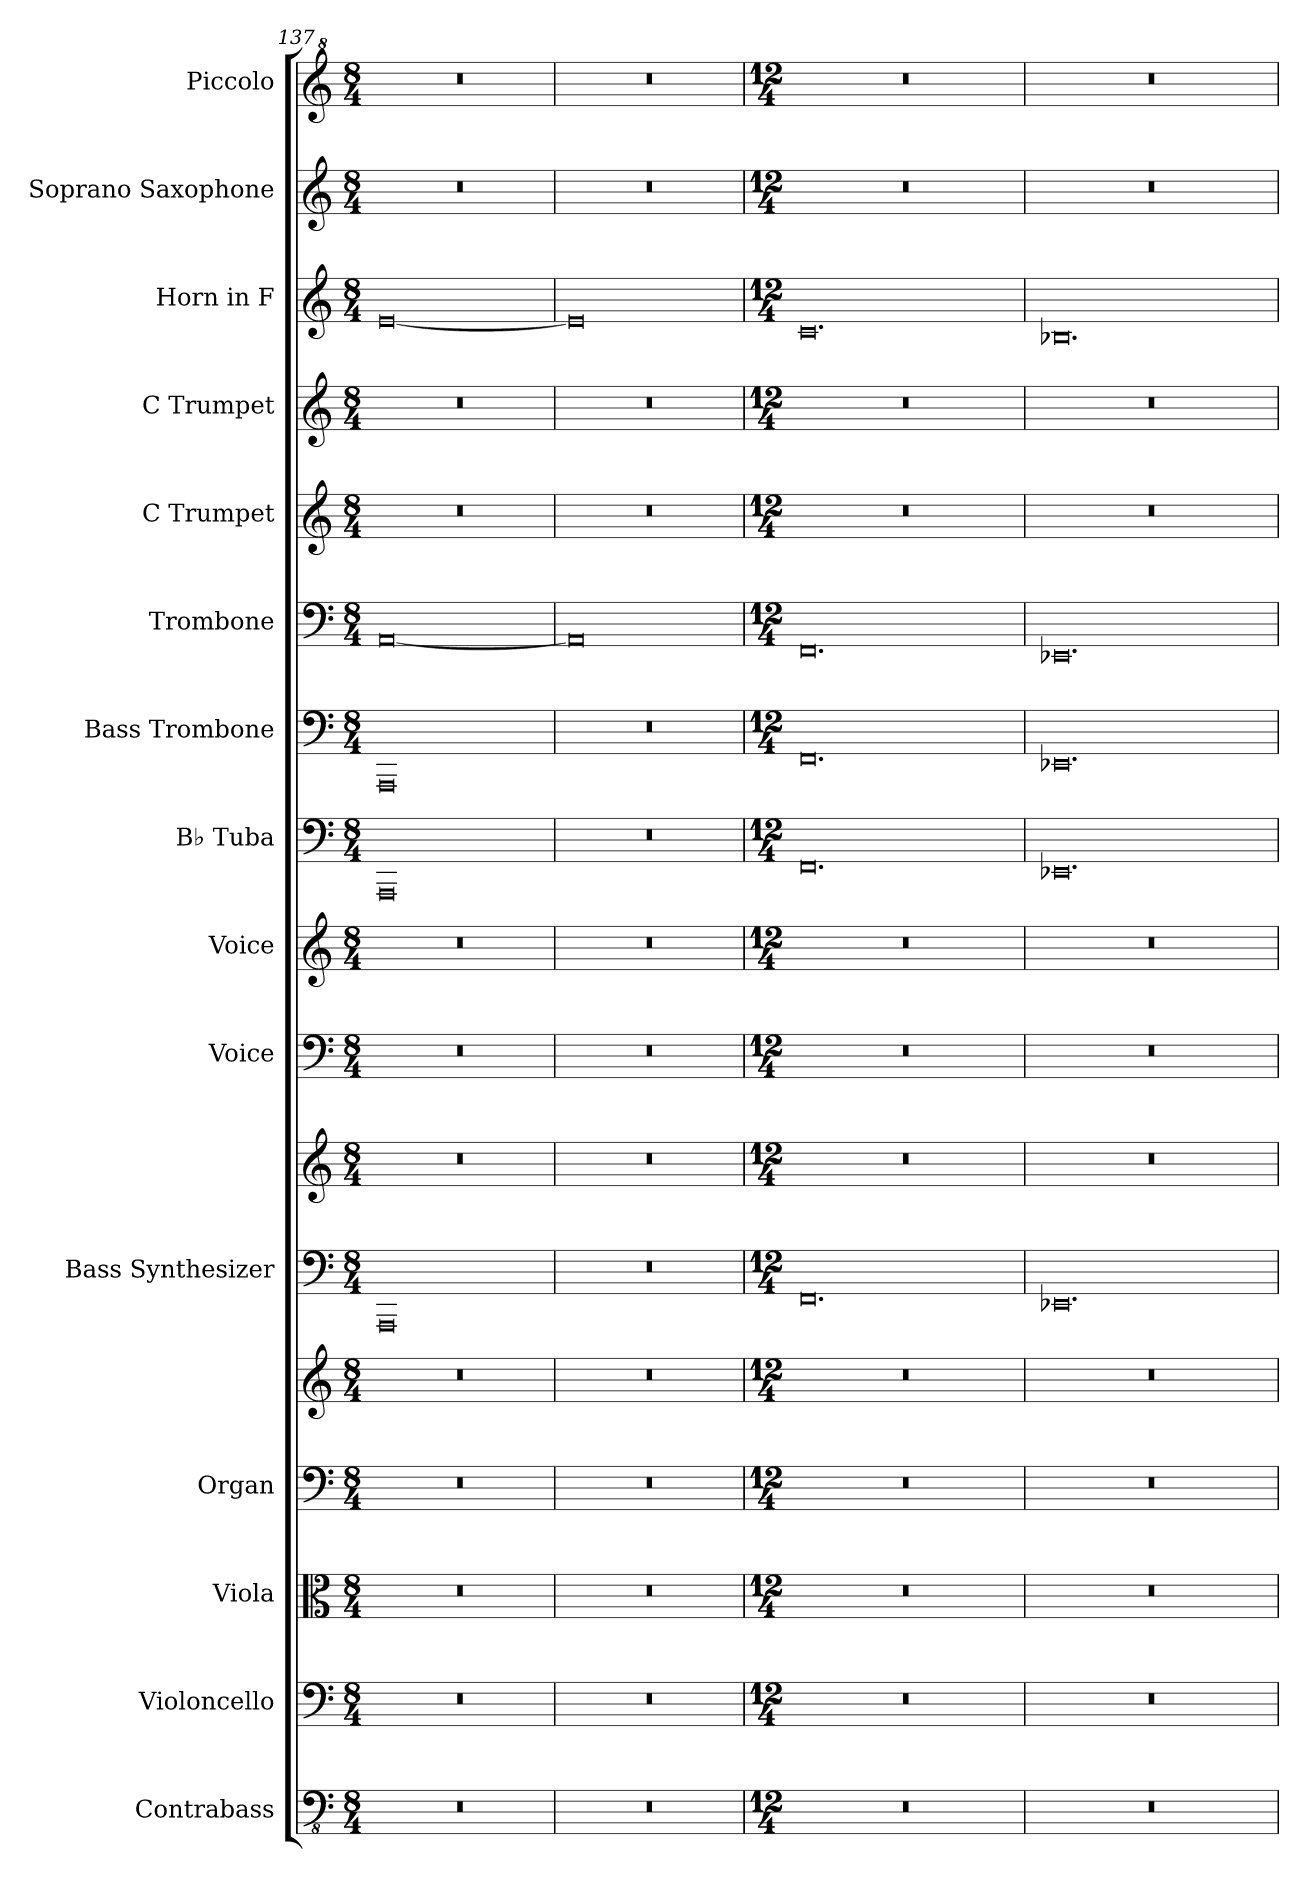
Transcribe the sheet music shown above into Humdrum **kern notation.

**kern	**kern	**kern	**kern	**kern	**kern	**kern	**kern	**kern	**kern	**kern	**kern	**kern	**kern	**kern	**kern	**kern
*part15	*part14	*part13	*part12	*part12	*part11	*part11	*part10	*part9	*part8	*part7	*part6	*part5	*part4	*part3	*part2	*part1
*staff17	*staff16	*staff15	*staff14	*staff13	*staff12	*staff11	*staff10	*staff9	*staff8	*staff7	*staff6	*staff5	*staff4	*staff3	*staff2	*staff1
*I"Contrabass	*I"Violoncello	*I"Viola	*I"Organ	*	*I"Bass Synthesizer	*	*I"Voice	*I"Voice	*I"B♭ Tuba	*I"Bass Trombone	*I"Trombone	*I"C Trumpet	*I"C Trumpet	*I"Horn in F	*I"Soprano Saxophone	*I"Piccolo
*I'Cb.	*I'Vlc.	*I'Vla.	*I'Org.	*	*I'Synth.	*	*I'Vo.	*I'Vo.	*I'B♭ Tu.	*I'B. Trb.	*I'Trb.	*I'C Tpt.	*I'C Tpt.	*	*I'S. Sax.	*I'Picc.
*clefFv4	*clefF4	*clefC3	*clefF4	*clefG2	*clefF4	*clefG2	*clefF4	*clefG2	*clefF4	*clefF4	*clefF4	*clefG2	*clefG2	*clefG2	*clefG2	*clefG^2
*ITrd7c12	*	*	*	*	*	*	*	*	*	*	*	*	*	*ITrd4c7	*ITrd1c2	*ITrd-7c-12
*k[]	*k[]	*k[]	*k[]	*k[]	*k[]	*k[]	*k[]	*k[]	*k[]	*k[]	*k[]	*k[]	*k[]	*k[b-]	*k[b-e-]	*k[]
*M8/4	*M8/4	*M8/4	*M8/4	*M8/4	*M8/4	*M8/4	*M8/4	*M8/4	*M8/4	*M8/4	*M8/4	*M8/4	*M8/4	*M8/4	*M8/4	*M8/4
=137	=137	=137	=137	=137	=137	=137	=137	=137	=137	=137	=137	=137	=137	=137	=137	=137
0r	0r	0r	0r	0r	0AAA	0r	0r	0r	0AAA	0AAA	[0AA	0r	0r	[0A	0r	0r
=138	=138	=138	=138	=138	=138	=138	=138	=138	=138	=138	=138	=138	=138	=138	=138	=138
0r	0r	0r	0r	0r	0r	0r	0r	0r	0r	0r	0AA]	0r	0r	0A]	0r	0r
=139	=139	=139	=139	=139	=139	=139	=139	=139	=139	=139	=139	=139	=139	=139	=139	=139
*M12/4	*M12/4	*M12/4	*M12/4	*M12/4	*M12/4	*M12/4	*M12/4	*M12/4	*M12/4	*M12/4	*M12/4	*M12/4	*M12/4	*M12/4	*M12/4	*M12/4
0.r	0.r	0.r	0.r	0.r	0.FF	0.r	0.r	0.r	0.FF	0.FF	0.FF	0.r	0.r	0.F	0.r	0.r
=140	=140	=140	=140	=140	=140	=140	=140	=140	=140	=140	=140	=140	=140	=140	=140	=140
0.r	0.r	0.r	0.r	0.r	0.EE-X	0.r	0.r	0.r	0.EE-X	0.EE-X	0.EE-X	0.r	0.r	0.E-X	0.r	0.r
=	=	=	=	=	=	=	=	=	=	=	=	=	=	=	=	=
*-	*-	*-	*-	*-	*-	*-	*-	*-	*-	*-	*-	*-	*-	*-	*-	*-
